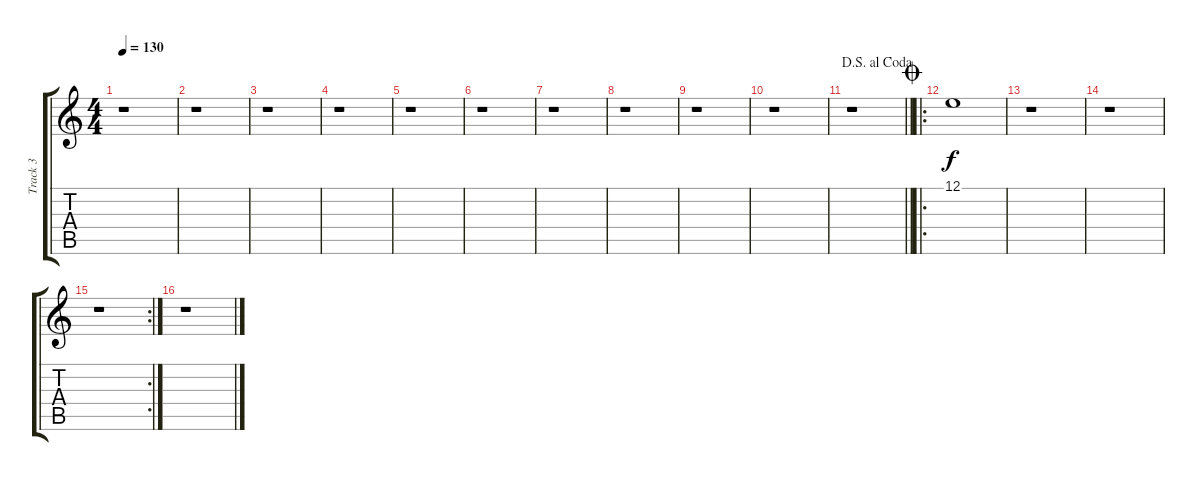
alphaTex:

\track ("Track 3" "Track 3") {instrument synthstrings1}
\staff {score tabs}
\tuning (E4 B3 G3 D3 A2 E2) {hide}
\ts (4 4)
\tempo 130
\clef g2
\ks c
r.1{dy f} |
r.1 |
r.1 |
r.1 |
r.1 |
r.1 |
r.1 |
r.1 |
r.1 |
r.1 |
\jump dalsegnoalcoda
\barLineRight lightlight
r.1 |
\ro
\jump coda
12.1.1 |
r.1 |
r.1 |
\rc 2
r.1 |
r.1
